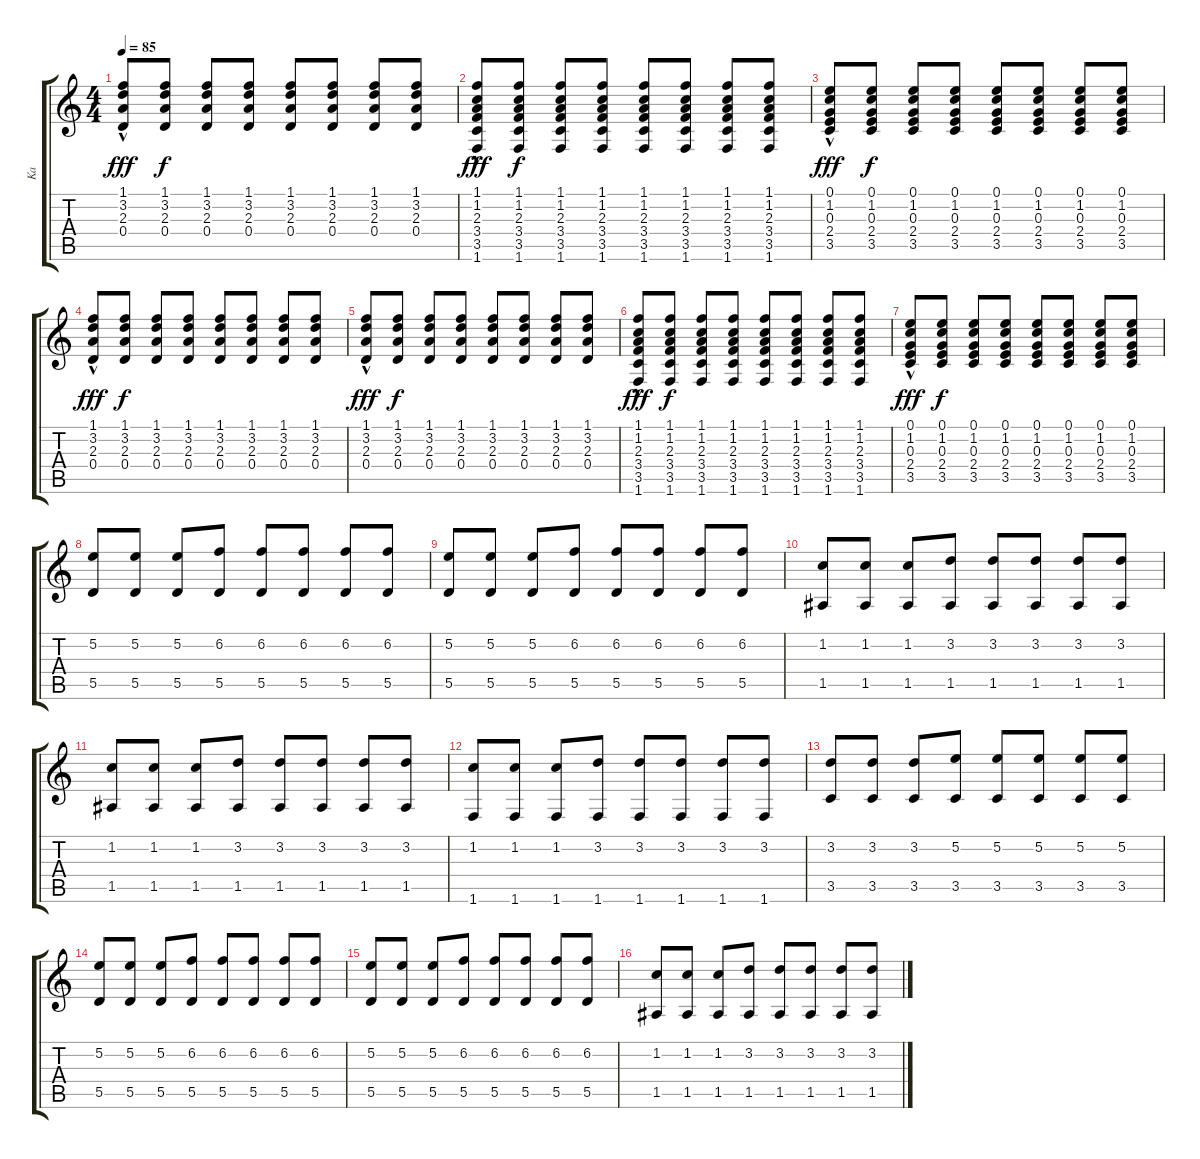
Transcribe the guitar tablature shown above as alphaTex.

\track ("Ka" "Ka") {instrument acousticguitarsteel}
\staff {score tabs}
\tuning (E4 B3 G3 D3 A2 E2) {hide}
\ts (4 4)
\tempo 85
\clef g2
\ks c
(1.1{hac} 3.2{hac} 2.3{hac} 0.4{hac}).8{dy fff} (1.1 3.2 2.3 0.4).8{dy f} (1.1 3.2 2.3 0.4).8 (1.1 3.2 2.3 0.4).8 (1.1 3.2 2.3 0.4).8 (1.1 3.2 2.3 0.4).8 (1.1 3.2 2.3 0.4).8 (1.1 3.2 2.3 0.4).8 |
(1.1{hac} 1.2{hac} 2.3{hac} 3.4{hac} 3.5{hac} 1.6{hac}).8{dy fff} (1.1 1.2 2.3 3.4 3.5 1.6).8{dy f} (1.1 1.2 2.3 3.4 3.5 1.6).8 (1.1 1.2 2.3 3.4 3.5 1.6).8 (1.1 1.2 2.3 3.4 3.5 1.6).8 (1.1 1.2 2.3 3.4 3.5 1.6).8 (1.1 1.2 2.3 3.4 3.5 1.6).8 (1.1 1.2 2.3 3.4 3.5 1.6).8 |
(0.1{hac} 1.2{hac} 0.3{hac} 2.4{hac} 3.5{hac}).8{dy fff} (0.1 1.2 0.3 2.4 3.5).8{dy f} (0.1 1.2 0.3 2.4 3.5).8 (0.1 1.2 0.3 2.4 3.5).8 (0.1 1.2 0.3 2.4 3.5).8 (0.1 1.2 0.3 2.4 3.5).8 (0.1 1.2 0.3 2.4 3.5).8 (0.1 1.2 0.3 2.4 3.5).8 |
(1.1{hac} 3.2{hac} 2.3{hac} 0.4{hac}).8{dy fff} (1.1 3.2 2.3 0.4).8{dy f} (1.1 3.2 2.3 0.4).8 (1.1 3.2 2.3 0.4).8 (1.1 3.2 2.3 0.4).8 (1.1 3.2 2.3 0.4).8 (1.1 3.2 2.3 0.4).8 (1.1 3.2 2.3 0.4).8 |
(1.1{hac} 3.2{hac} 2.3{hac} 0.4{hac}).8{dy fff} (1.1 3.2 2.3 0.4).8{dy f} (1.1 3.2 2.3 0.4).8 (1.1 3.2 2.3 0.4).8 (1.1 3.2 2.3 0.4).8 (1.1 3.2 2.3 0.4).8 (1.1 3.2 2.3 0.4).8 (1.1 3.2 2.3 0.4).8 |
(1.1{hac} 1.2{hac} 2.3{hac} 3.4{hac} 3.5{hac} 1.6{hac}).8{dy fff} (1.1 1.2 2.3 3.4 3.5 1.6).8{dy f} (1.1 1.2 2.3 3.4 3.5 1.6).8 (1.1 1.2 2.3 3.4 3.5 1.6).8 (1.1 1.2 2.3 3.4 3.5 1.6).8 (1.1 1.2 2.3 3.4 3.5 1.6).8 (1.1 1.2 2.3 3.4 3.5 1.6).8 (1.1 1.2 2.3 3.4 3.5 1.6).8 |
(0.1{hac} 1.2{hac} 0.3{hac} 2.4{hac} 3.5{hac}).8{dy fff} (0.1 1.2 0.3 2.4 3.5).8{dy f} (0.1 1.2 0.3 2.4 3.5).8 (0.1 1.2 0.3 2.4 3.5).8 (0.1 1.2 0.3 2.4 3.5).8 (0.1 1.2 0.3 2.4 3.5).8 (0.1 1.2 0.3 2.4 3.5).8 (0.1 1.2 0.3 2.4 3.5).8 |
(5.2 5.5).8 (5.2 5.5).8 (5.2 5.5).8 (6.2 5.5).8 (6.2 5.5).8 (6.2 5.5).8 (6.2 5.5).8 (6.2 5.5).8 |
(5.2 5.5).8 (5.2 5.5).8 (5.2 5.5).8 (6.2 5.5).8 (6.2 5.5).8 (6.2 5.5).8 (6.2 5.5).8 (6.2 5.5).8 |
(1.2 1.5).8 (1.2 1.5).8 (1.2 1.5).8 (3.2 1.5).8 (3.2 1.5).8 (3.2 1.5).8 (3.2 1.5).8 (3.2 1.5).8 |
(1.2 1.5).8 (1.2 1.5).8 (1.2 1.5).8 (3.2 1.5).8 (3.2 1.5).8 (3.2 1.5).8 (3.2 1.5).8 (3.2 1.5).8 |
(1.2 1.6).8 (1.2 1.6).8 (1.2 1.6).8 (3.2 1.6).8 (3.2 1.6).8 (3.2 1.6).8 (3.2 1.6).8 (3.2 1.6).8 |
(3.2 3.5).8 (3.2 3.5).8 (3.2 3.5).8 (5.2 3.5).8 (5.2 3.5).8 (5.2 3.5).8 (5.2 3.5).8 (5.2 3.5).8 |
(5.2 5.5).8 (5.2 5.5).8 (5.2 5.5).8 (6.2 5.5).8 (6.2 5.5).8 (6.2 5.5).8 (6.2 5.5).8 (6.2 5.5).8 |
(5.2 5.5).8 (5.2 5.5).8 (5.2 5.5).8 (6.2 5.5).8 (6.2 5.5).8 (6.2 5.5).8 (6.2 5.5).8 (6.2 5.5).8 |
(1.2 1.5).8 (1.2 1.5).8 (1.2 1.5).8 (3.2 1.5).8 (3.2 1.5).8 (3.2 1.5).8 (3.2 1.5).8 (3.2 1.5).8
